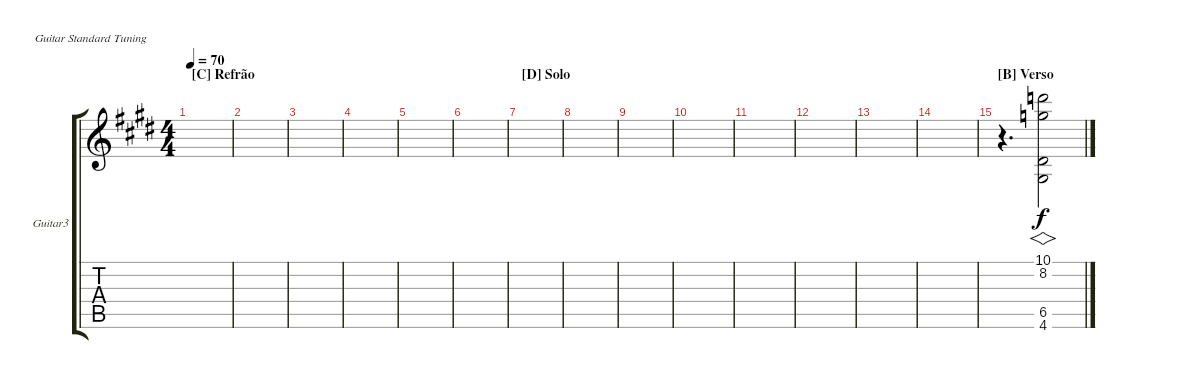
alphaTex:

\defaultSystemsLayout 4
\bracketExtendMode groupsimilarinstruments
\firstSystemTrackNameOrientation horizontal
\otherSystemsTrackNameOrientation horizontal
\track ("Guitar III" "Guitar3") {instrument overdrivenguitar}
\staff {score tabs}
\tuning (E4 B3 G3 D3 A2 E2)
\ts (4 4)
\section ("C" "Refrão")
\tempo 70
\clef g2
\scale
0.5
\ks e
|
\scale
0.5 |
\scale
0.5 |
\scale
0.5 |
\scale
0.5 |
\scale
0.5 |
\section ("D" "Solo")
\scale
0.5 |
\scale
0.5 |
\scale
0.5 |
\scale
0.5 |
\scale
0.5 |
\scale
0.5 |
\scale
0.5 |
\scale
0.5 |
\section ("B" "Verso")
\scale
0.5 r.4{d} (4.6 6.5 8.2 10.1).2{vs} |
\scale
0.5
